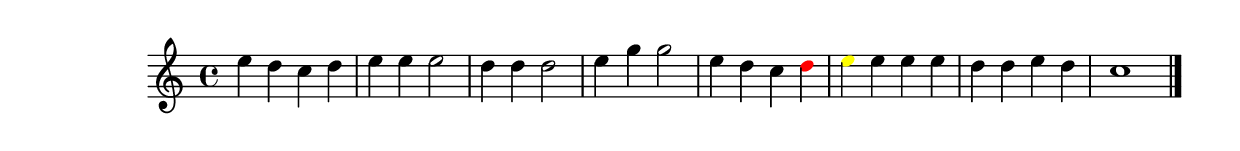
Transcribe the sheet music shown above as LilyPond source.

\version "2.18.2"
\language "english"

\header {
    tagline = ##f
}

\layout {}

\paper {}

\score {
    \new Score
    <<
        \new Staff
        {
            {   % measure
                \time 4/4
                \tweak color #black
                e''4
                \tweak color #black
                d''4
                \tweak color #black
                c''4
                \tweak color #black
                d''4
            }   % measure
            {   % measure
                \tweak color #black
                e''4
                \tweak color #black
                e''4
                \tweak color #black
                e''2
            }   % measure
            {   % measure
                \tweak color #black
                d''4
                \tweak color #black
                d''4
                \tweak color #black
                d''2
            }   % measure
            {   % measure
                \tweak color #black
                e''4
                \tweak color #black
                g''4
                \tweak color #black
                g''2
            }   % measure
            {   % measure
                \tweak color #black
                e''4
                \tweak color #black
                d''4
                \tweak color #black
                c''4
                \tweak color #red
                d''4
            }   % measure
            {   % measure
                \tweak color #yellow
                e''4
                e''4
                e''4
                e''4
            }   % measure
            {   % measure
                d''4
                d''4
                e''4
                d''4
            }   % measure
            {   % measure
                c''1
                \bar "|." %! SCORE1
            }   % measure
        }
    >>
}